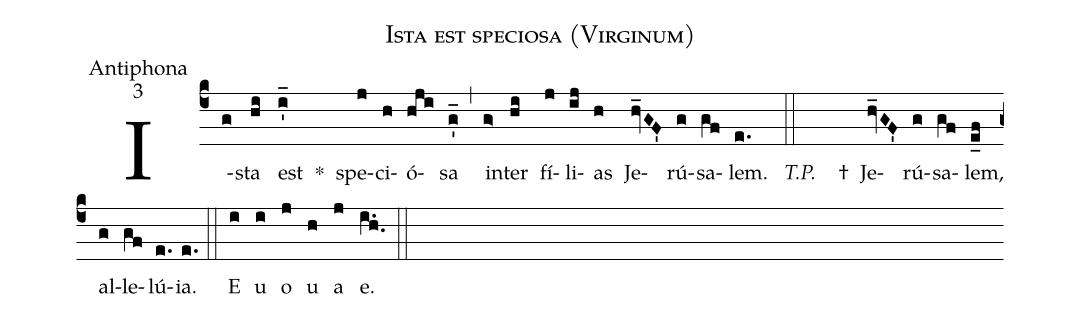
name:Ista est speciosa (Virginum);
office-part:Antiphona;
mode:3;
%%
(c4) I(g)sta(hi) est(i'_) *() spe(j)ci(h)ó(hji)sa(g'_) (,) in(g>)ter(hi) fí(j)li(ij)as(h) Je(hv_GF')rú(g)sa(gf)lem.(e.) <i> T.P.</i>(::) †() Je(h_vGF')rú(g)sa(gf)lem,(e_f) al(g)le(gf)lú(e.)ia.(e.) (::) E(i) u(i) o(j) u(h) a(j) e.(i.h.) (::)
